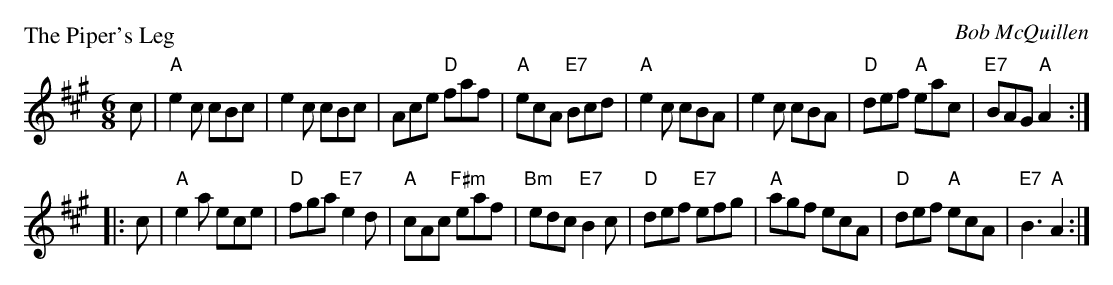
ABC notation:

X:1
P: The Piper's Leg
C: Bob McQuillen
M: 6/8
L: 1/8
K: A
c \
| "A"e2c cBc | e2c cBc | Ace "D"faf | "A"ecA "E7"Bcd \
| "A"e2c cBA |e2c cBA | "D"def "A"eac | "E7"BAG "A"A2 :|
|: c \
| "A"e2a ece | "D"fga "E7"e2d | "A"cAc "F#m"eaf | "Bm"edc "E7"B2c \
| "D"def "E7"efg | "A"agf ecA | "D"def "A"ecA | "E7"B3 "A"A2 :|
